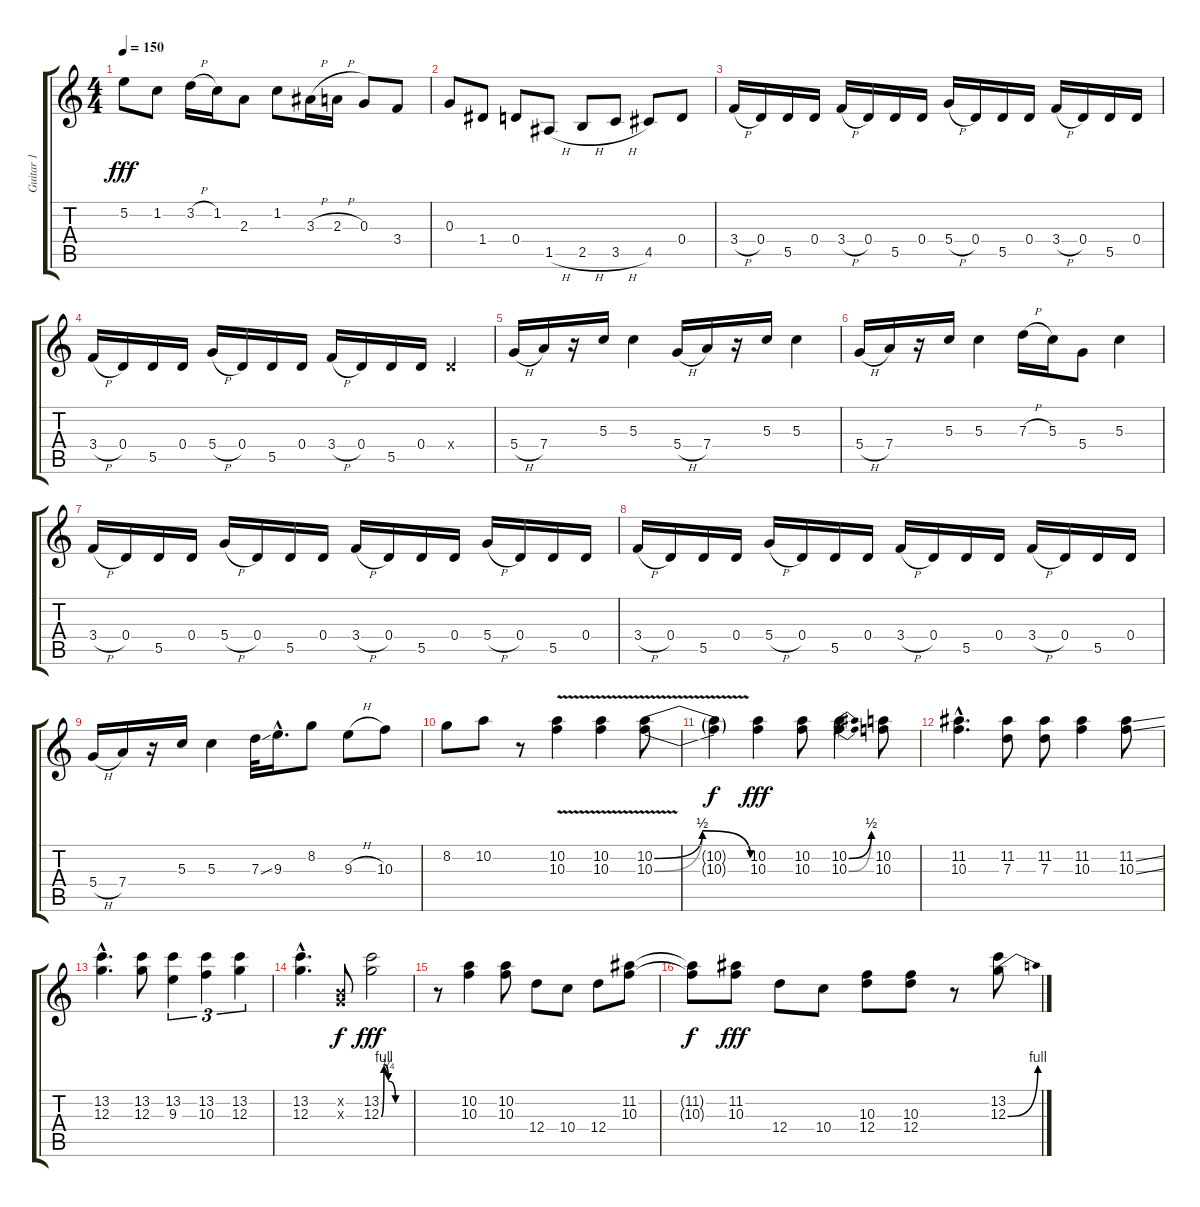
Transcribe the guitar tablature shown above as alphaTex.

\track ("Guitar 1" "Guitar 1") {instrument electricguitarclean}
\staff {score tabs}
\tuning (E4 B3 G3 D3 A2 E2) {hide}
\ts (4 4)
\tempo 150
\clef g2
\ks c
5.2.8{dy fff} 1.2.8 3.2{h}.16 1.2.16 2.3.8 1.2.8 3.3{h}.16 2.3{h}.16 0.3.8 3.4.8 |
0.3.8 1.4.8 0.4.8 1.5{h}.8 2.5{h}.8 3.5{h}.8 4.5.8 0.4.8 |
3.4{h}.16 0.4.16 5.5.16 0.4.16 3.4{h}.16 0.4.16 5.5.16 0.4.16 5.4{h}.16 0.4.16 5.5.16 0.4.16 3.4{h}.16 0.4.16 5.5.16 0.4.16 |
3.4{h}.16 0.4.16 5.5.16 0.4.16 5.4{h}.16 0.4.16 5.5.16 0.4.16 3.4{h}.16 0.4.16 5.5.16 0.4.16 0.4{x}.4 |
5.4{h}.16 7.4.16 r.16 5.3.16 5.3.4 5.4{h}.16 7.4.16 r.16 5.3.16 5.3.4 |
5.4{h}.16 7.4.16 r.16 5.3.16 5.3.4 7.3{h}.16 5.3.16 5.4.8 5.3.4 |
3.4{h}.16 0.4.16 5.5.16 0.4.16 5.4{h}.16 0.4.16 5.5.16 0.4.16 3.4{h}.16 0.4.16 5.5.16 0.4.16 5.4{h}.16 0.4.16 5.5.16 0.4.16 |
3.4{h}.16 0.4.16 5.5.16 0.4.16 5.4{h}.16 0.4.16 5.5.16 0.4.16 3.4{h}.16 0.4.16 5.5.16 0.4.16 3.4{h}.16 0.4.16 5.5.16 0.4.16 |
5.4{h}.16 7.4.16 r.16 5.3.16 5.3.4 7.3{ss}.32 9.3{hac}.16{d} 8.2.8 9.3{h}.8 10.3.8 |
8.2.8 10.2.8 r.8 (10.2{v} 10.3{v}).4 (10.2{v} 10.3{v}).4 (10.2{be (bendrelease 0 0 30 2 30 2 60 0) v} 10.3{be (bendrelease 0 0 30 2 30 2 60 0) v}).8 |
(10.2{t} 10.3{t}).4{dy f} (10.2 10.3).4{dy fff} (10.2 10.3).8 (10.2{be (bend 0 0 60 2)} 10.3{be (bend 0 0 60 2)}).4 (10.2 10.3).8 |
(11.2{hac} 10.3{hac}).4{d} (11.2 7.3).8 (11.2 7.3).8 (11.2 10.3).4 (11.2{ss} 10.3{ss}).8 |
(13.2{hac} 12.3{hac}).4{d} (13.2 12.3).8 (13.2 9.3).4{tu (3 2)} (13.2 10.3).4{tu (3 2)} (13.2 12.3).4{tu (3 2)} |
(13.2{hac} 12.3{hac}).4{d} (0.2{x} 0.3{x}).8{dy f} (13.2 12.3{be (custom 0 0 6 4 15 1 30 0 45 0 60 0)}).2{dy fff} |
r.8 (10.2 10.3).4 (10.2 10.3).8 12.4.8 10.4.8 12.4.8 (11.2 10.3).8 |
(11.2{t} 10.3{t}).8{dy f} (11.2 10.3).8{dy fff} 12.4.8 10.4.8 (10.3 12.4).8 (10.3 12.4).8 r.8 (13.2 12.3{be (bend 0 0 60 4)}).8
